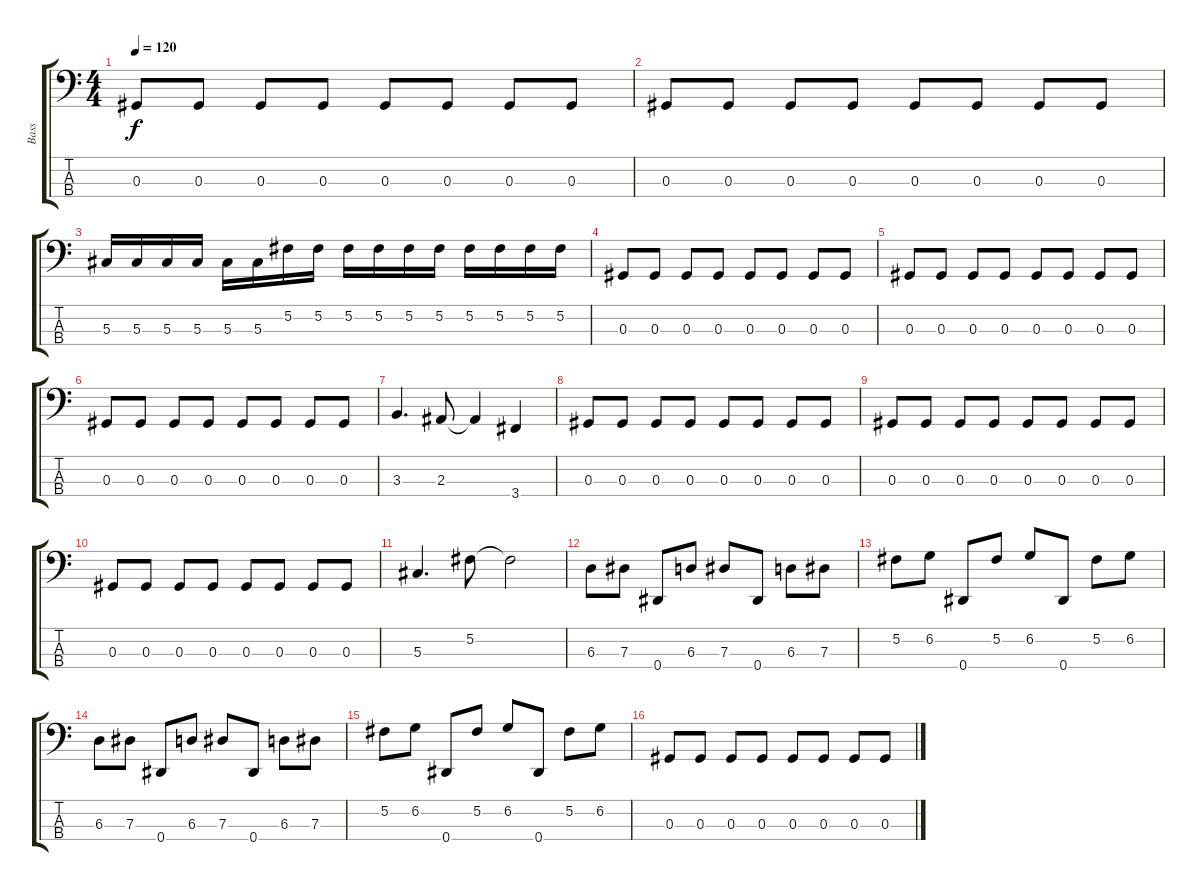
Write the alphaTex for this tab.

\track ("Bass" "Bass") {instrument electricbasspick}
\staff {score tabs}
\tuning (Gb2 Db2 Ab1 Eb1) {hide}
\ts (4 4)
\tempo 120
\clef f4
\ks c
0.3.8{dy f} 0.3.8 0.3.8 0.3.8 0.3.8 0.3.8 0.3.8 0.3.8 |
0.3.8 0.3.8 0.3.8 0.3.8 0.3.8 0.3.8 0.3.8 0.3.8 |
5.3.16 5.3.16 5.3.16 5.3.16 5.3.16 5.3.16 5.2.16 5.2.16 5.2.16 5.2.16 5.2.16 5.2.16 5.2.16 5.2.16 5.2.16 5.2.16 |
0.3.8 0.3.8 0.3.8 0.3.8 0.3.8 0.3.8 0.3.8 0.3.8 |
0.3.8 0.3.8 0.3.8 0.3.8 0.3.8 0.3.8 0.3.8 0.3.8 |
0.3.8 0.3.8 0.3.8 0.3.8 0.3.8 0.3.8 0.3.8 0.3.8 |
3.3.4{d} 2.3.8 2.3{t}.4 3.4.4 |
0.3.8 0.3.8 0.3.8 0.3.8 0.3.8 0.3.8 0.3.8 0.3.8 |
0.3.8 0.3.8 0.3.8 0.3.8 0.3.8 0.3.8 0.3.8 0.3.8 |
0.3.8 0.3.8 0.3.8 0.3.8 0.3.8 0.3.8 0.3.8 0.3.8 |
5.3.4{d} 5.2.8 5.2{t}.2 |
6.3.8 7.3.8 0.4.8 6.3.8 7.3.8 0.4.8 6.3.8 7.3.8 |
5.2.8 6.2.8 0.4.8 5.2.8 6.2.8 0.4.8 5.2.8 6.2.8 |
6.3.8 7.3.8 0.4.8 6.3.8 7.3.8 0.4.8 6.3.8 7.3.8 |
5.2.8 6.2.8 0.4.8 5.2.8 6.2.8 0.4.8 5.2.8 6.2.8 |
0.3.8 0.3.8 0.3.8 0.3.8 0.3.8 0.3.8 0.3.8 0.3.8
